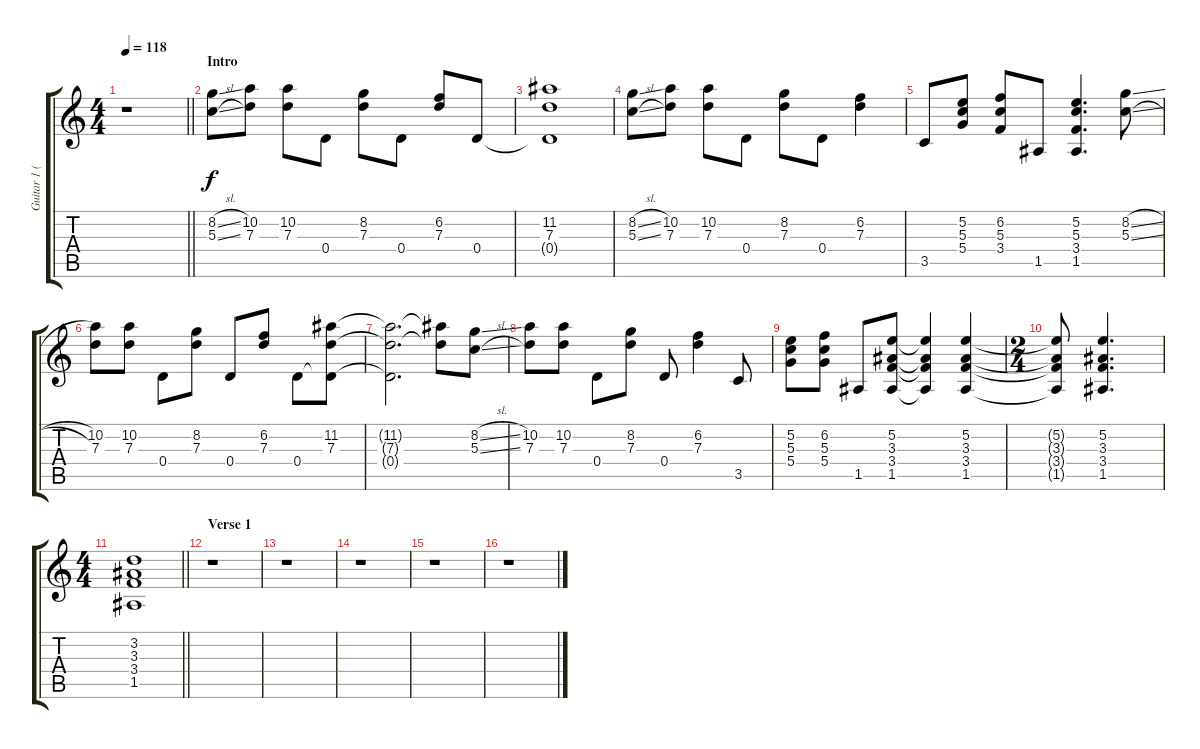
\track ("Guitar 1 (C. Degarmo)" "Guitar 1 (") {instrument distortionguitar}
\staff {score tabs}
\tuning (E4 B3 G3 D3 A2 E2) {hide}
\ts (4 4)
\tempo 118
\clef g2
\barLineRight lightlight
\ks c
r.1{dy f instrument distortionguitar} |
\section ("" "Intro")
(8.2{sl} 5.3{sl}).8 (10.2 7.3).8 (10.2 7.3).8 0.4.8 (8.2 7.3).8 0.4.8 (6.2 7.3).8 0.4.8 |
(11.2 7.3 0.4{t}).1 |
(8.2{sl} 5.3{sl}).8 (10.2 7.3).8 (10.2 7.3).8 0.4.8 (8.2 7.3).8 0.4.8 (6.2 7.3).4 |
3.5.8 (5.2 5.3 5.4).8 (6.2 5.3 3.4).8 1.5.8 (5.2 5.3 3.4 1.5).4{d} (8.2{sl} 5.3{sl}).8 |
(10.2 7.3).8 (10.2 7.3).8 0.4.8 (8.2 7.3).8 0.4.8 (6.2 7.3).8 0.4.8 (11.2 7.3 0.4{t}).8 |
(11.2{t} 7.3{t} 0.4{t}).2{d} (11.2{t} 7.3{t}).8 (8.2{sl} 5.3{sl}).8 |
(10.2 7.3).8 (10.2 7.3).8 0.4.8 (8.2 7.3).8 0.4.8 (6.2 7.3).4 3.5.8 |
(5.2 5.3 5.4).8 (6.2 5.3 5.4).8 1.5.8 (5.2 3.3 3.4 1.5).8 (5.2{t} 3.3{t} 3.4{t} 1.5{t}).4 (5.2 3.3 3.4 1.5).4 |
\ts (2 4)
(5.2{t} 3.3{t} 3.4{t} 1.5{t}).8 (5.2 3.3 3.4 1.5).4{d} |
\ts (4 4)
\barLineRight lightlight
(3.2 3.3 3.4 1.5).1 |
\section ("" "Verse 1")
r.1 |
r.1 |
r.1 |
r.1 |
r.1
